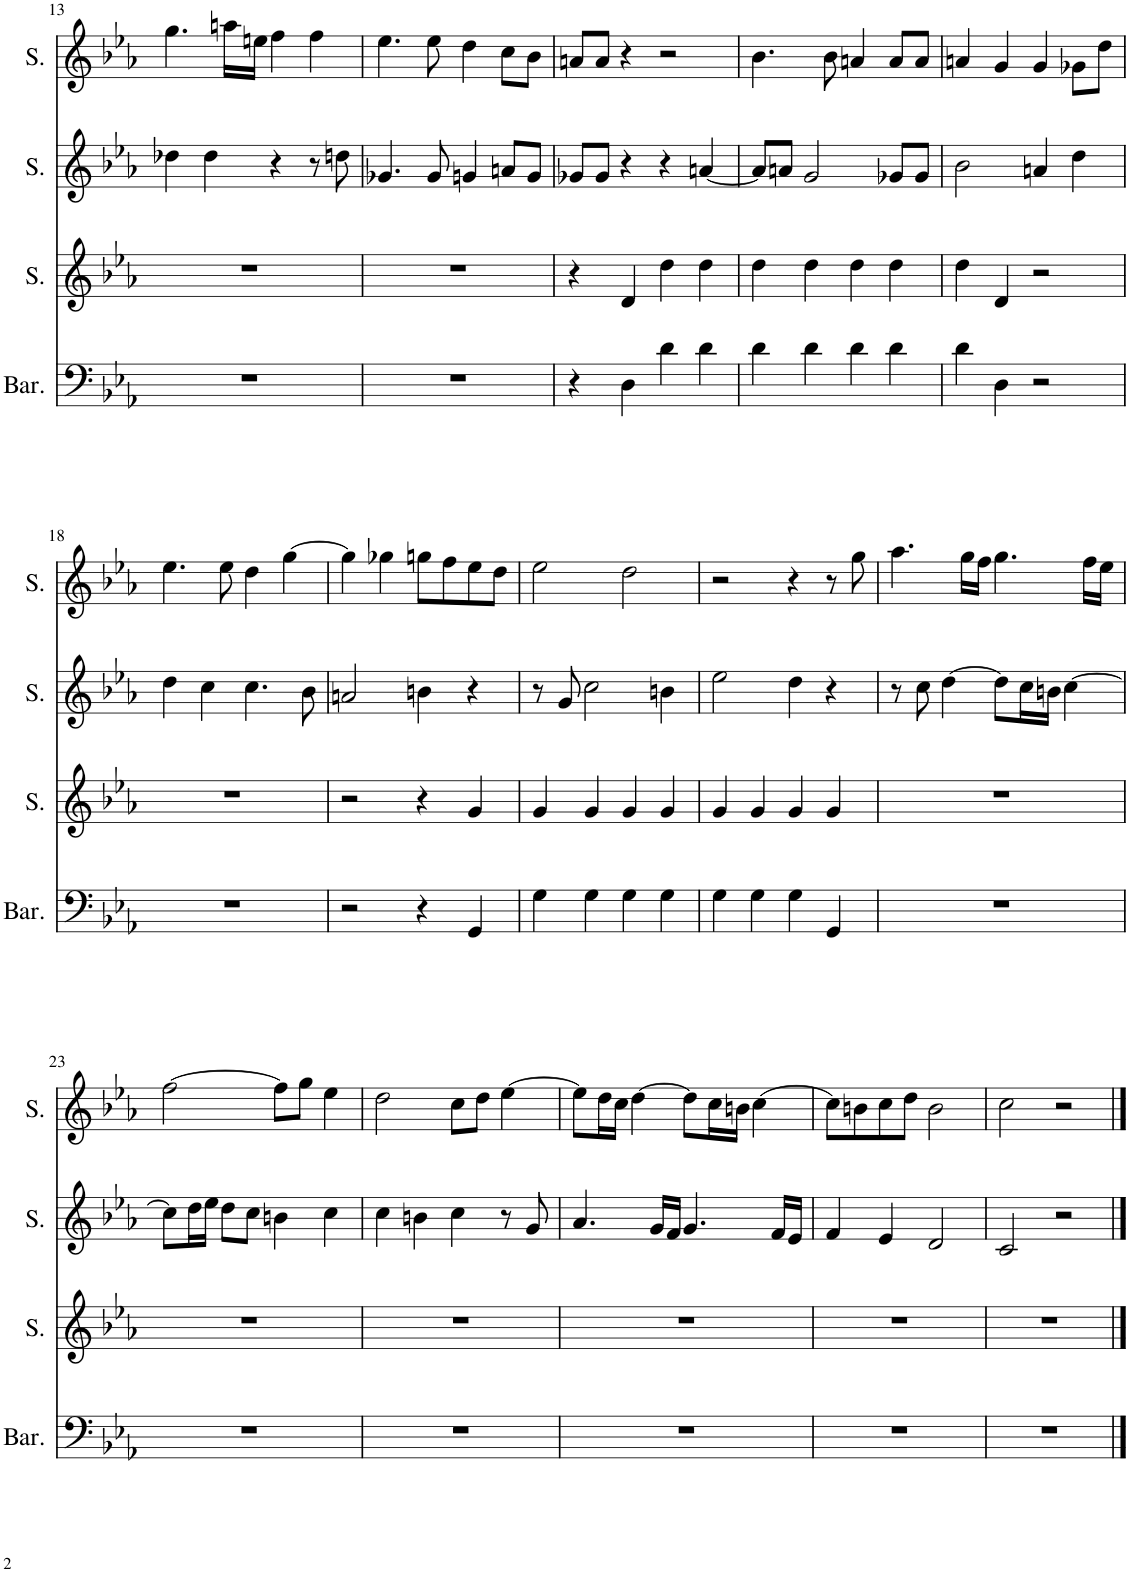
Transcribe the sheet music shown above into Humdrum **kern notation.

**kern	**kern	**kern	**kern
*part4	*part3	*part2	*part1
*staff4	*staff3	*staff2	*staff1
*I"Baryton, Acoustic Grand Piano	*I"Soprano, Acoustic Grand Piano	*I"Soprano, Acoustic Grand Piano	*I"Soprano, Acoustic Grand Piano
*I'Bar.	*I'S.	*I'S.	*I'S.
!!LO:PB:g=z
*clefF4	*clefG2	*clefG2	*clefG2
*k[b-e-a-]	*k[b-e-a-]	*k[b-e-a-]	*k[b-e-a-]
*M4/4	*M4/4	*M4/4	*M4/4
=13	=13	=13	=13
1r	1r	4dd-X\	4.gg\
.	.	4dd-\	.
.	.	.	16aan\LL
.	.	.	16een\JJ
.	.	4r	4ff\
.	.	8r	4ff\
.	.	8ddn\	.
=14	=14	=14	=14
1r	1r	4.g-X/	4.ee-\
.	.	8g-/	8ee-\
.	.	4gn/	4dd\
.	.	8an/L	8cc\L
.	.	8g/J	8b-\J
=15	=15	=15	=15
4r	4r	8g-X/L	8an/L
.	.	8g-/J	8a/J
4D\	4d/	4r	4r
4d\	4dd\	4r	2r
4d\	4dd\	[4an/	.
=16	=16	=16	=16
4d\	4dd\	8a/L]	4.b-\
.	.	8an/J	.
4d\	4dd\	2g/	.
.	.	.	8b-\
4d\	4dd\	.	4an/
4d\	4dd\	8g-X/L	8a/L
.	.	8g-/J	8a/J
=17	=17	=17	=17
4d\	4dd\	2b-\	4an/
4D\	4d/	.	4g/
2r	2r	4an/	4g/
.	.	4dd\	8g-X\L
.	.	.	8dd\J
!!LO:LB:g=z
=18	=18	=18	=18
1r	1r	4dd\	4.ee-\
.	.	4cc\	.
.	.	.	8ee-\
.	.	4.cc\	4dd\
.	.	.	[4gg\
.	.	8b-\	.
=19	=19	=19	=19
2r	2r	2an/	4gg\]
.	.	.	4gg-X\
4r	4r	4bn\	8ggn\L
.	.	.	8ff\
4GG/	4g/	4r	8ee-\
.	.	.	8dd\J
=20	=20	=20	=20
4G\	4g/	8r	2ee-\
.	.	8g/	.
4G\	4g/	2cc\	.
4G\	4g/	.	2dd\
4G\	4g/	4bn\	.
=21	=21	=21	=21
4G\	4g/	2ee-\	2r
4G\	4g/	.	.
4G\	4g/	4dd\	4r
4GG/	4g/	4r	8r
.	.	.	8gg\
=22	=22	=22	=22
1r	1r	8r	4.aa-\
.	.	8cc\	.
.	.	[4dd\	.
.	.	.	16gg\LL
.	.	.	16ff\JJ
.	.	8dd\L]	4.gg\
.	.	16cc\L	.
.	.	16bn\JJ	.
.	.	[4cc\	.
.	.	.	16ff\LL
.	.	.	16ee-\JJ
!!LO:LB:g=z
=23	=23	=23	=23
1r	1r	8cc\L]	[2ff\
.	.	16dd\L	.
.	.	16ee-\JJ	.
.	.	8dd\L	.
.	.	8cc\J	.
.	.	4bn\	8ff\L]
.	.	.	8gg\J
.	.	4cc\	4ee-\
=24	=24	=24	=24
1r	1r	4cc\	2dd\
.	.	4bn\	.
.	.	4cc\	8cc\L
.	.	.	8dd\J
.	.	8r	[4ee-\
.	.	8g/	.
=25	=25	=25	=25
1r	1r	4.a-/	8ee-\L]
.	.	.	16dd\L
.	.	.	16cc\JJ
.	.	.	[4dd\
.	.	16g/LL	.
.	.	16f/JJ	.
.	.	4.g/	8dd\L]
.	.	.	16cc\L
.	.	.	16bn\JJ
.	.	.	[4cc\
.	.	16f/LL	.
.	.	16e-/JJ	.
=26	=26	=26	=26
1r	1r	4f/	8cc\L]
.	.	.	8bn\
.	.	4e-/	8cc\
.	.	.	8dd\J
.	.	2d/	2b\
=27	=27	=27	=27
1r	1r	2c/	2cc\
.	.	2r	2r
==	==	==	==
*-	*-	*-	*-
